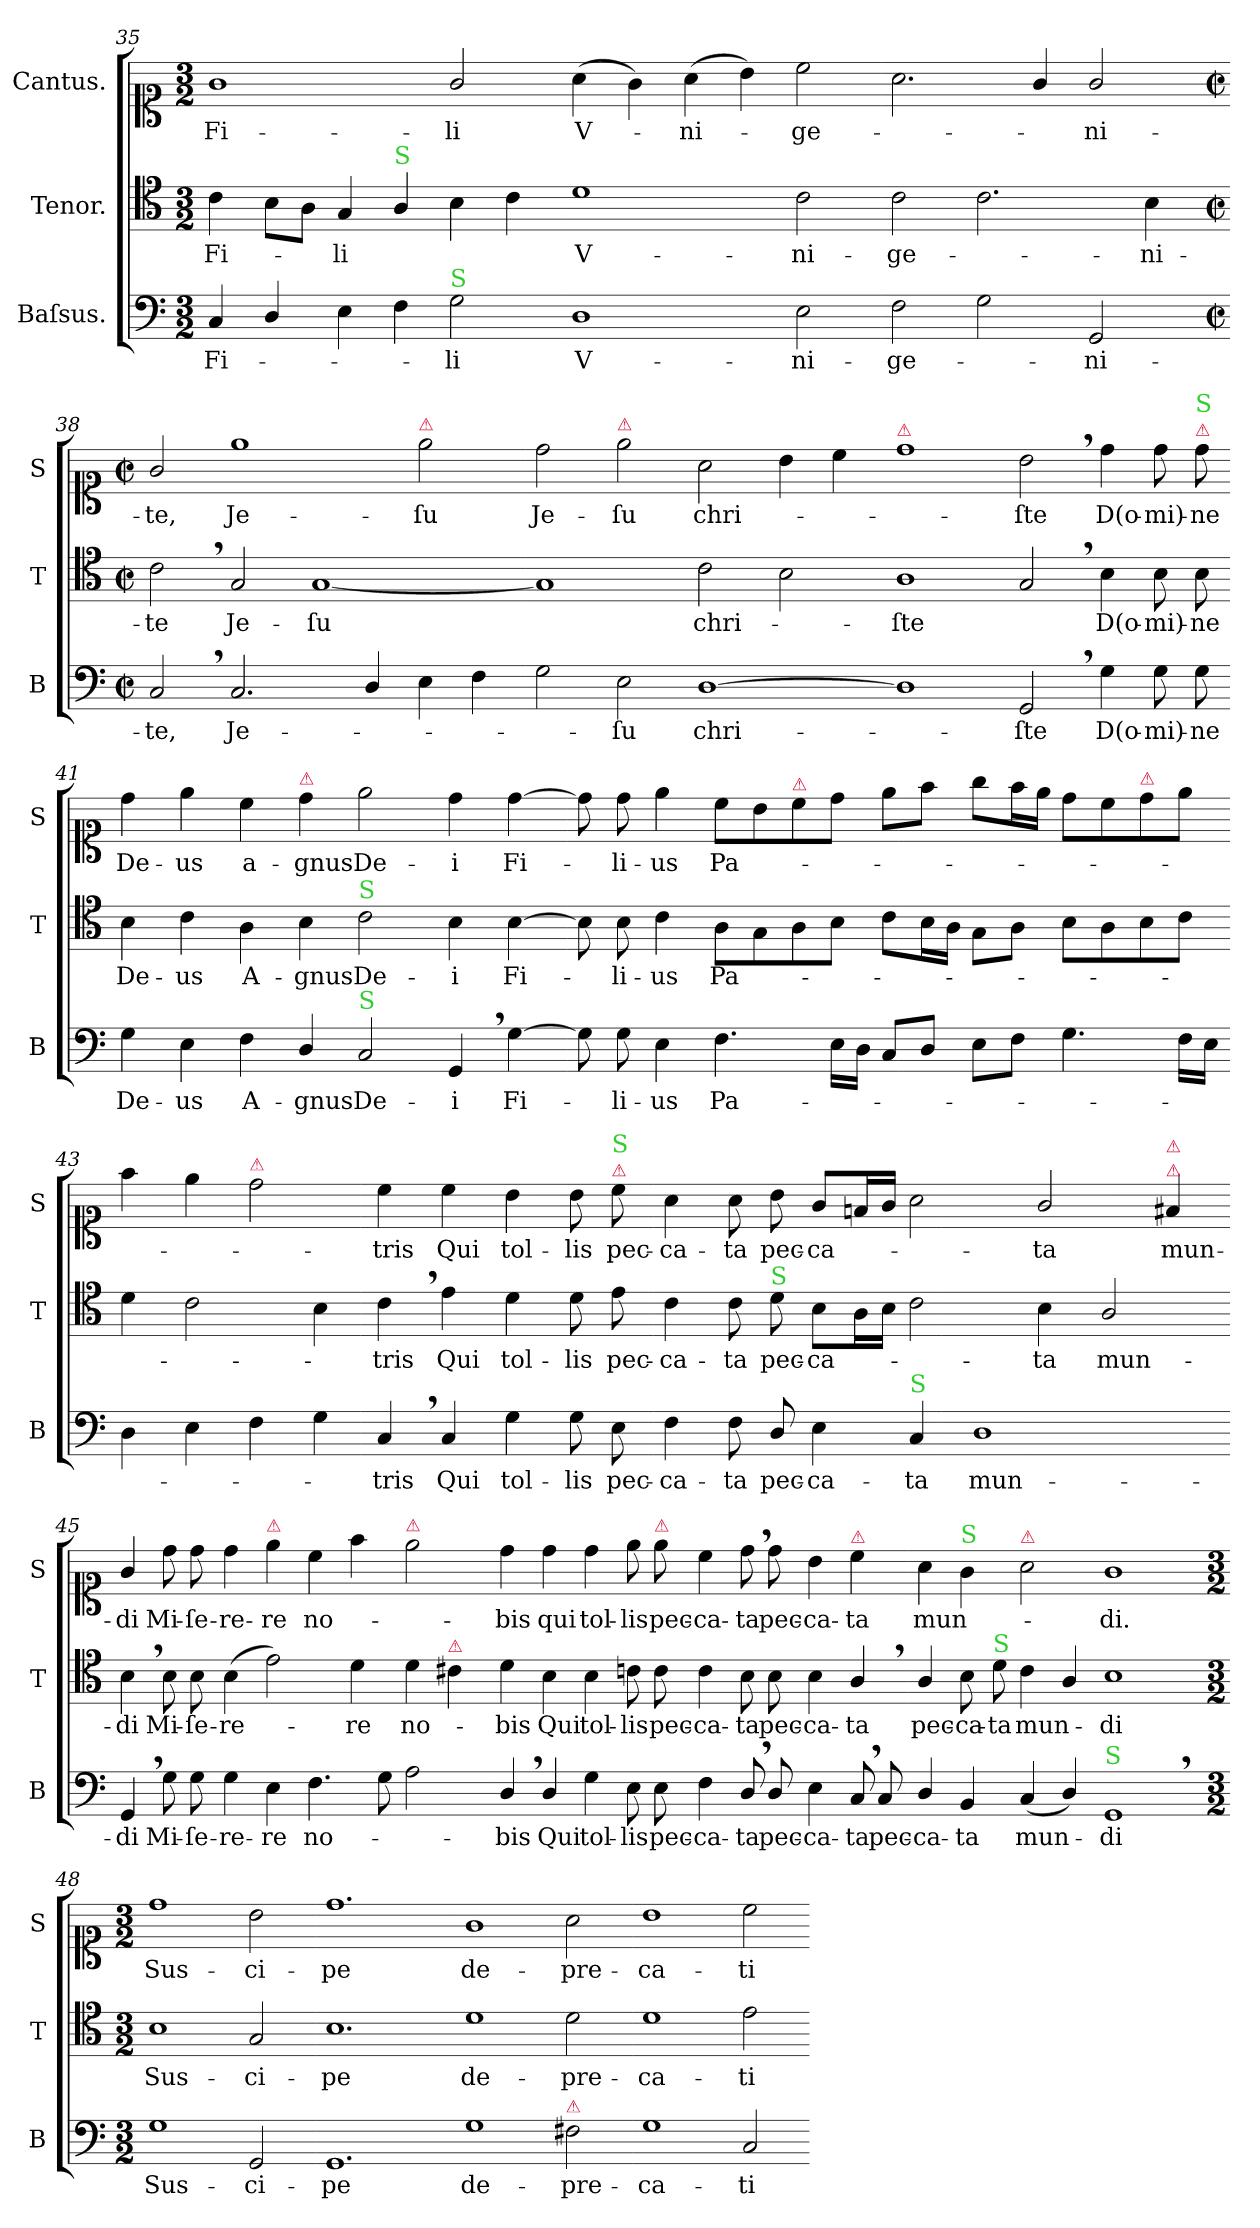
**kern	**text	**kern	**text	**kern	**text
*part3	*part3	*part2	*part2	*part1	*part1
*staff3	*staff3	*staff2	*staff2	*staff1	*staff1
*I"Baſsus.	*	*I"Tenor.	*	*I"Cantus.	*
*I'B	*	*I'T	*	*I'S	*
*clefF4	*	*clefC4	*	*clefC1	*
*k[]	*	*k[]	*	*k[]	*
*M3/2	*	*M3/2	*	*M3/2	*
=35	=35	=35	=35	=35	=35
4C/	Fi-	4c\	Fi-	1g\	Fi-
4D/	.	8B\L	.	.	.
.	.	8A\J	.	.	.
4E\	.	4G/	-li	.	.
!	!	!LO:TX:a:color=limegreen:t=S	!	!	!
4F\	.	4A/	.	.	.
!LO:TX:a:color=limegreen:t=S	!	!	!	!	!
2G\	-li	4B\	.	2g/	-li
.	.	4c\	.	.	.
=36-	=36-	=36-	=36-	=36-	=36-
1D\	V-	1d\	V-	(4a\	V-
.	.	.	.	4g\)	.
.	.	.	.	(4a\	-ni-
.	.	.	.	4b\)	.
2E\	-ni-	2c\	-ni-	2cc\	-ge-
=37-	=37-	=37-	=37-	=37-	=37-
2F\	-ge-	2c\	-ge-	2.a\	.
2G\	.	2.c\	.	.	.
.	.	.	.	4g/	.
2GG/	-ni-	.	.	2g/	-ni-
.	.	4B\	-ni-	.	.
=38-	=38-	=38-	=38-	=38-	=38-
*M2/1	*	*M2/1	*	*M2/1	*
*met(c|)	*	*met(c|)	*	*met(c|)	*
2C,</	-te,	2c,<\	-te	2g/	-te,
2.C/	Je-	2G/	Je-	1ee\	Je-
.	.	[1G/	-ſu	.	.
4D/	.	.	.	.	.
!	!	!	!	!LO:TX:a:color=crimson:t=⚠	!
4E\	.	.	.	2ee\	-ſu
4F\	.	.	.	.	.
=39-	=39-	=39-	=39-	=39-	=39-
!	!	!	!	!	!LO:LY:i
2G\	.	1G/]	.	2dd\	Je-
!	!	!	!	!LO:TX:a:color=crimson:t=⚠	!
!	!	!	!	!	!LO:LY:i
2E\	-ſu	.	.	2ee\	-ſu
[1D\	chri-	2c\	chri-	2a\	chri-
.	.	2B\	.	4b\	.
.	.	.	.	4cc\	.
=40-	=40-	=40-	=40-	=40-	=40-
!	!	!	!	!LO:TX:a:color=crimson:t=⚠	!
1D\]	.	1A\	-ſte	1dd\	.
2GG,</	-ſte	2G,</	.	2b,<\	ſte
4G\	D(o-	4B\	D(o-	4dd\	D(o-
8G\	-mi)-	8B\	-mi)-	8dd\	-mi)-
!	!	!	!	!LO:TX:a:color=crimson:t=⚠	!
!	!	!	!	!LO:TX:a:color=limegreen:t=S	!
8G\	-ne	8B\	-ne	8dd\	-ne
=41-	=41-	=41-	=41-	=41-	=41-
4G\	De-	4B\	De-	4dd\	De-
4E\	-us	4c\	-us	4ee\	-us
4F\	A-	4A\	A-	4cc\	a-
!	!	!	!	!LO:TX:a:color=crimson:t=⚠	!
4D/	-gnus	4B\	-gnus	4dd\	-gnus
!	!	!LO:TX:a:color=limegreen:t=S	!	!	!
!LO:TX:a:color=limegreen:t=S	!	!	!	!	!
2C/	De-	2c\	De-	2ee\	De-
4GG,</	-i	4B\	-i	4dd\	-i
[4G\	Fi-	[4B\	Fi-	[4dd\	Fi-
=42-	=42-	=42-	=42-	=42-	=42-
8G\]	.	8B\]	.	8dd\]	.
8G\	-li-	8B\	-li-	8dd\	-li-
4E\	-us	4c\	-us	4ee\	-us
4.F\	Pa-	8A\L	Pa-	8cc\L	Pa-
.	.	8G\	.	8b\	.
!	!	!	!	!LO:TX:a:color=crimson:t=⚠	!
.	.	8A\	.	8cc\	.
16E\LL	.	8B\J	.	8dd\J	.
16D\JJ	.	.	.	.	.
8C/L	.	8c\L	.	8ee\L	.
8D/J	.	16B\L	.	8ff\J	.
.	.	16A\JJ	.	.	.
8E\L	.	8G\L	.	8gg\L	.
8F\J	.	8A\J	.	16ff\L	.
.	.	.	.	16ee\JJ	.
4.G\	.	8B\L	.	8dd\L	.
.	.	8A\	.	8cc\	.
!	!	!	!	!LO:TX:a:color=crimson:t=⚠	!
.	.	8B\	.	8dd\	.
16F\LL	.	8c\J	.	8ee\J	.
16E\JJ	.	.	.	.	.
=43-	=43-	=43-	=43-	=43-	=43-
4D\	.	4d\	.	4ff\	.
4E\	.	2c\	.	4ee\	.
!	!	!	!	!LO:TX:a:color=crimson:t=⚠	!
4F\	.	.	.	2dd\	.
4G\	.	4B\	.	.	.
4C,</	-tris	4c,<\	-tris	4cc\	-tris
4C/	Qui	4e\	Qui	4cc\	Qui
4G\	tol-	4d\	tol-	4b\	tol-
8G\	-lis	8d\	-lis	8b\	-lis
!	!	!	!	!LO:TX:a:color=crimson:t=⚠	!
!	!	!	!	!LO:TX:a:color=limegreen:t=S	!
8E\	pec-	8e\	pec-	8cc\	pec-
=44-	=44-	=44-	=44-	=44-	=44-
4F\	-ca-	4c\	-ca-	4a\	-ca-
8F\	-ta	8c\	-ta	8a\	-ta
!	!	!LO:TX:a:color=limegreen:t=S	!	!	!
!	!LO:LY:i	!	!	!	!
8D/	pec-	8d\	pec-	8b\	pec-
!	!LO:LY:i	!	!	!	!
4E\	-ca-	8B\L	-ca-	8g/L	-ca-
.	.	16A\L	.	16fn/L	.
.	.	16B\JJ	.	16g/JJ	.
!LO:TX:a:color=limegreen:t=S	!	!	!	!	!
!	!LO:LY:i	!	!	!	!
4C/	-ta	2c\	.	2a\	.
1D\	mun-	.	.	.	.
.	.	4B\	-ta	2g/	-ta
.	.	2A/	mun-	.	.
!	!	!	!	!LO:TX:a:color=crimson:t=⚠	!
!	!	!	!	!LO:TX:a:color=crimson:t=⚠	!
.	.	.	.	4f#X/	mun-
=45-	=45-	=45-	=45-	=45-	=45-
4GG,</	-di	4B,<\	-di	4g/	-di
8G\	Mi-	8B\	Mi-	8dd\	Mi-
8G\	-ſe-	8B\	-ſe-	8dd\	-ſe-
4G\	-re-	(4B\	-re-	4dd\	-re-
!	!	!	!	!LO:TX:a:color=crimson:t=⚠	!
4E\	-re	2e\)	.	4ee\	-re
4.F\	no-	.	.	4cc\	no-
.	.	4d\	-re	4ff\	.
8G\	.	.	.	.	.
!	!	!	!	!LO:TX:a:color=crimson:t=⚠	!
2A\	.	4d\	no-	2ee\	.
!	!	!LO:TX:a:color=crimson:t=⚠	!	!	!
.	.	4c#X\	.	.	.
=46-	=46-	=46-	=46-	=46-	=46-
4D,</	-bis	4d\	-bis	4dd\	-bis
4D/	Qui	4B\	Qui	4dd\	qui
4G\	tol-	4B\	tol-	4dd\	tol-
8E\	-lis	8cn\	-lis	8ee\	-lis
!	!	!	!	!LO:TX:a:color=crimson:t=⚠	!
8E\	pec-	8c\	pec-	8ee\	pec-
4F\	-ca-	4c\	-ca-	4cc\	-ca-
8D,</	-ta	8B\	-ta	8dd,<\	-ta
8D/	pec-	8B\	pec-	8dd\	pec-
4E\	-ca-	4B\	-ca-	4b\	-ca-
!	!	!	!	!LO:TX:a:color=crimson:t=⚠	!
8C,</	-ta	4A,</	-ta	4cc\	-ta
8C/	pec-	.	.	.	.
=47-	=47-	=47-	=47-	=47-	=47-
4D/	-ca-	4A/	pec-	4a\	mun-
!	!	!	!	!LO:TX:a:color=limegreen:t=S	!
4BB/	-ta	8B\	-ca-	4g\	.
!	!	!LO:TX:a:color=limegreen:t=S	!	!	!
.	.	8d\	-ta	.	.
!	!	!	!	!LO:TX:a:color=crimson:t=⚠	!
(4C/	mun-	4c\	mun-	2a\	.
4D/)	.	4A/	.	.	.
!LO:TX:a:color=limegreen:t=S	!	!	!	!	!
1GG,</	-di	1B\	-di	1g\	-di.
=48-	=48-	=48-	=48-	=48-	=48-
*M3/2	*	*M3/2	*	*M3/2	*
1G\	Sus-	1B\	Sus-	1dd\	Sus-
2GG/	-ci-	2G/	-ci-	2b\	-ci-
=49-	=49-	=49-	=49-	=49-	=49-
1.GG/	-pe	1.B\	-pe	1.dd\	-pe
=50-	=50-	=50-	=50-	=50-	=50-
1G\	de-	1d\	de-	1g\	de-
!LO:TX:a:color=crimson:t=⚠	!	!	!	!	!
2F#X\	-pre-	2d\	-pre-	2a\	-pre-
=51-	=51-	=51-	=51-	=51-	=51-
1G\	-ca-	1d\	-ca-	1b\	-ca-
2C/	-ti-	2e\	-ti-	2cc\	-ti-
=-	=-	=-	=-	=-	=-
*-	*-	*-	*-	*-	*-
